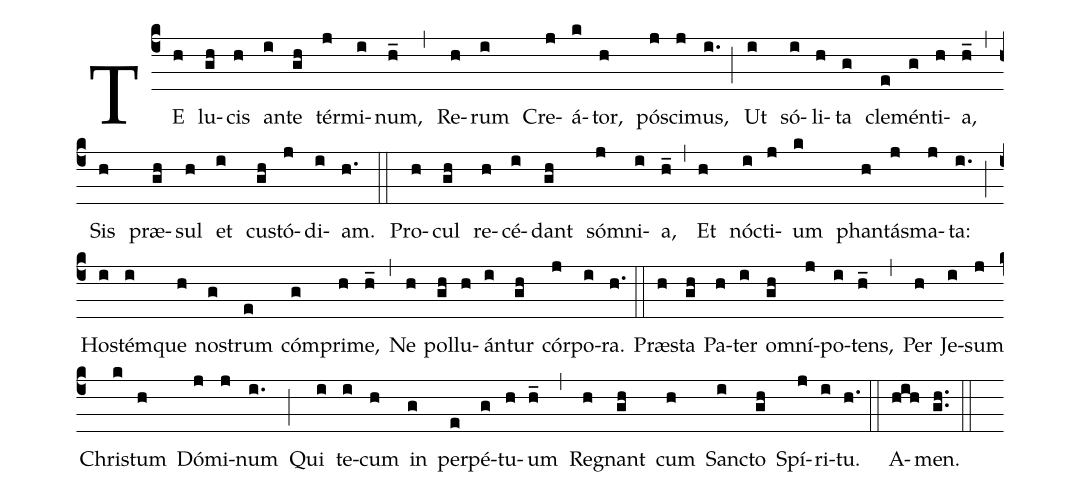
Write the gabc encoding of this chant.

%%
(c4)
TE(h) lu(gh)cis(h) an(i)te(gh) tér(j)mi(i)num,(h_) (,)
Re(h)rum(i) Cre(j)á(k)tor,(h) pó(j)sci(j)mus,(i.) (;)
Ut(i) só(i)li(h)ta(g) cle(e)mén(g)ti(h)a,(h_) (,)
Sis(h) præ(gh)sul(h) et(i) cu(gh)stó(j)di(i)am.(h.) (::)

Pro(h)cul(gh) re(h)cé(i)dant(gh) sóm(j)ni(i)a,(h_) (,)
Et(h) nó(i)cti(j)um(k) phan(h)tás(j)ma(j)ta:(i.) (;)
Ho(i)stém(i)que(h) no(g)strum(e) cóm(g)pri(h)me,(h_) (,)
Ne(h) pol(gh)lu(h)án(i)tur(gh) cór(j)po(i)ra.(h.) (::)

Præ(h)sta(gh) Pa(h)ter(i) om(gh)ní(j)po(i)tens,(h_) (,)
Per(h) Je(i)sum(j) Chri(k)stum(h) Dó(j)mi(j)num(i.) (;)
Qui(i) te(i)cum(h) in(g) per(e)pé(g)tu(h)um(h_) (,)
Re(h)gnant(gh) cum(h) San(i)cto(gh) Spí(j)ri(i)tu.(h.) (::)

A(hih)men.(g.h.) (::)
